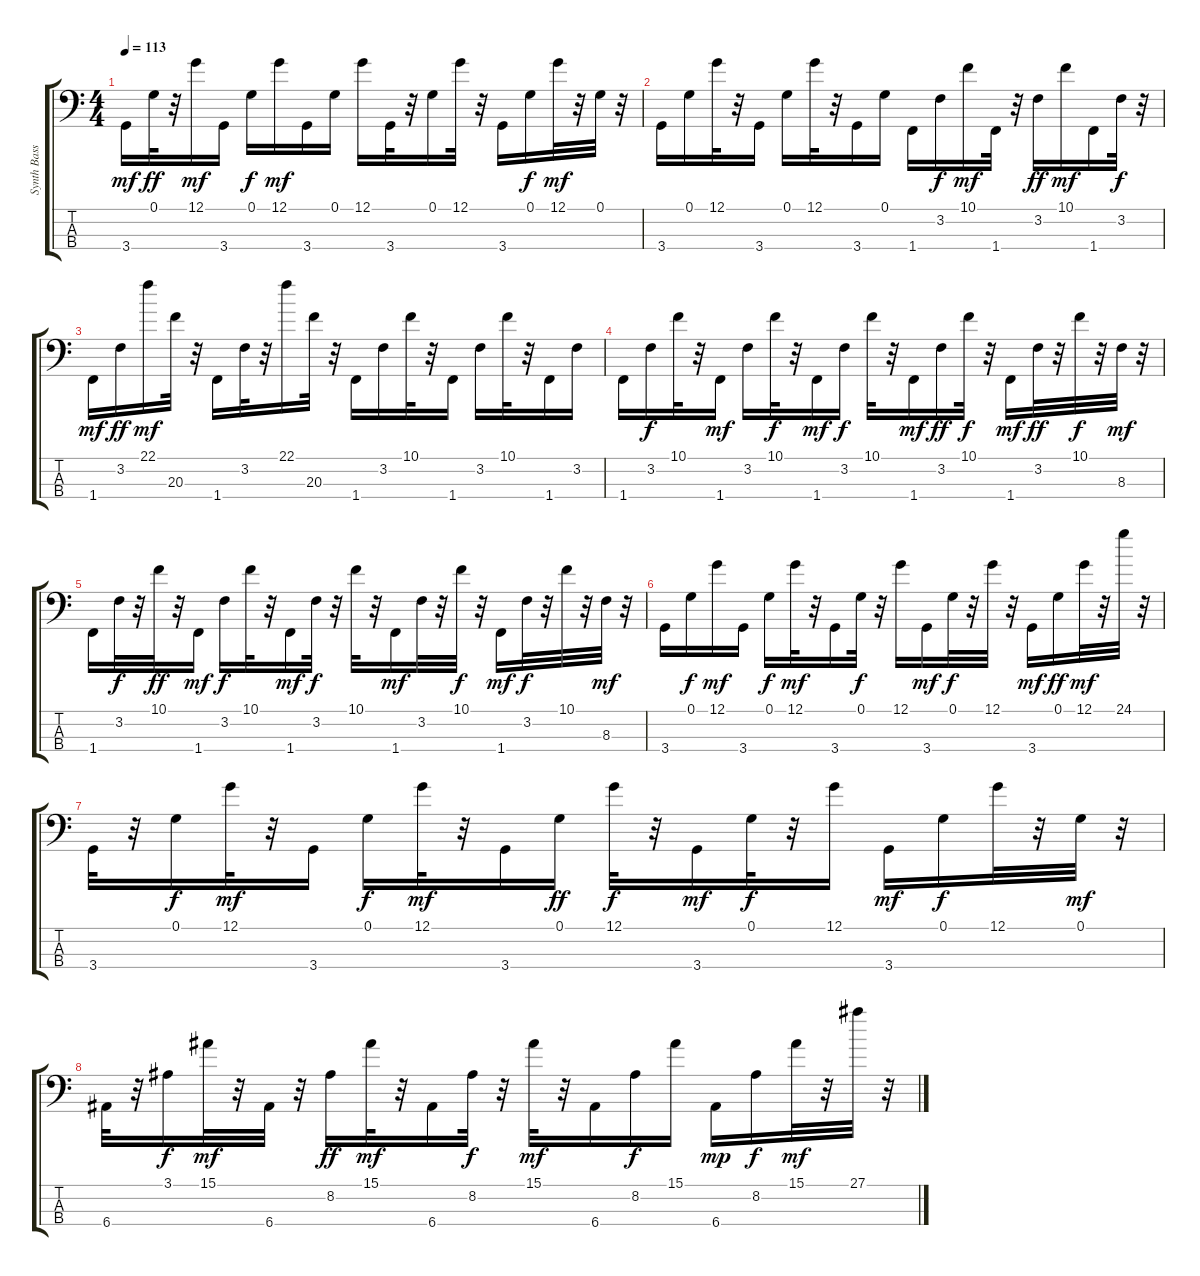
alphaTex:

\track ("Synth Bass" "Synth Bass") {instrument synthbass1}
\staff {score tabs}
\tuning (G2 D2 A1 E1) {hide}
\ts (4 4)
\tempo 113
\clef f4
\ks c
3.4.16{dy mf} 0.1.32{dy ff} r.32 12.1.16{dy mf} 3.4.16 0.1.16{dy f} 12.1.16{dy mf} 3.4.16 0.1.16 12.1.16 3.4.32 r.32 0.1.16 12.1.32 r.32 3.4.16 0.1.16{dy f} 12.1.32{dy mf} r.32 0.1.32 r.32 |
3.4.16 0.1.16 12.1.32 r.32 3.4.16 0.1.16 12.1.32 r.32 3.4.16 0.1.16 1.4.16 3.2.16{dy f} 10.1.16{dy mf} 1.4.32 r.32 3.2.16{dy ff} 10.1.16{dy mf} 1.4.16 3.2.32{dy f} r.32 |
1.4.16{dy mf} 3.2.16{dy ff} 22.1.16{dy mf} 20.3.32 r.32 1.4.16 3.2.32 r.32 22.1.16 20.3.32 r.32 1.4.16 3.2.16 10.1.32 r.32 1.4.16 3.2.16 10.1.32 r.32 1.4.16 3.2.16 |
1.4.16 3.2.16{dy f} 10.1.32 r.32 1.4.16{dy mf} 3.2.16 10.1.32{dy f} r.32 1.4.16{dy mf} 3.2.16{dy f} 10.1.32 r.32 1.4.16{dy mf} 3.2.16{dy ff} 10.1.32{dy f} r.32 1.4.16{dy mf} 3.2.32{dy ff} r.32 10.1.32{dy f} r.32 8.3.32{dy mf} r.32 |
1.4.16 3.2.32{dy f} r.32 10.1.32{dy ff} r.32 1.4.16{dy mf} 3.2.16{dy f} 10.1.32 r.32 1.4.16{dy mf} 3.2.32{dy f} r.32 10.1.32 r.32 1.4.16{dy mf} 3.2.32 r.32 10.1.32{dy f} r.32 1.4.16{dy mf} 3.2.32{dy f} r.32 10.1.32 r.32 8.3.32{dy mf} r.32 |
3.4.16 0.1.16{dy f} 12.1.16{dy mf} 3.4.16 0.1.16{dy f} 12.1.32{dy mf} r.32 3.4.16 0.1.32{dy f} r.32 12.1.16 3.4.16{dy mf} 0.1.32{dy f} r.32 12.1.32 r.32 3.4.16{dy mf} 0.1.16{dy ff} 12.1.32{dy mf} r.32 24.1.32 r.32 |
3.4.32 r.32 0.1.16{dy f} 12.1.32{dy mf} r.32 3.4.16 0.1.16{dy f} 12.1.32{dy mf} r.32 3.4.16 0.1.16{dy ff} 12.1.32{dy f} r.32 3.4.16{dy mf} 0.1.32{dy f} r.32 12.1.16 3.4.16{dy mf} 0.1.16{dy f} 12.1.32 r.32 0.1.32{dy mf} r.32 |
6.4.32 r.32 3.1.16{dy f} 15.1.32{dy mf} r.32 6.4.32 r.32 8.2.16{dy ff} 15.1.32{dy mf} r.32 6.4.16 8.2.32{dy f} r.32 15.1.32{dy mf} r.32 6.4.16 8.2.16{dy f} 15.1.16 6.4.16{dy mp} 8.2.16{dy f} 15.1.32{dy mf} r.32 27.1.32 r.32
